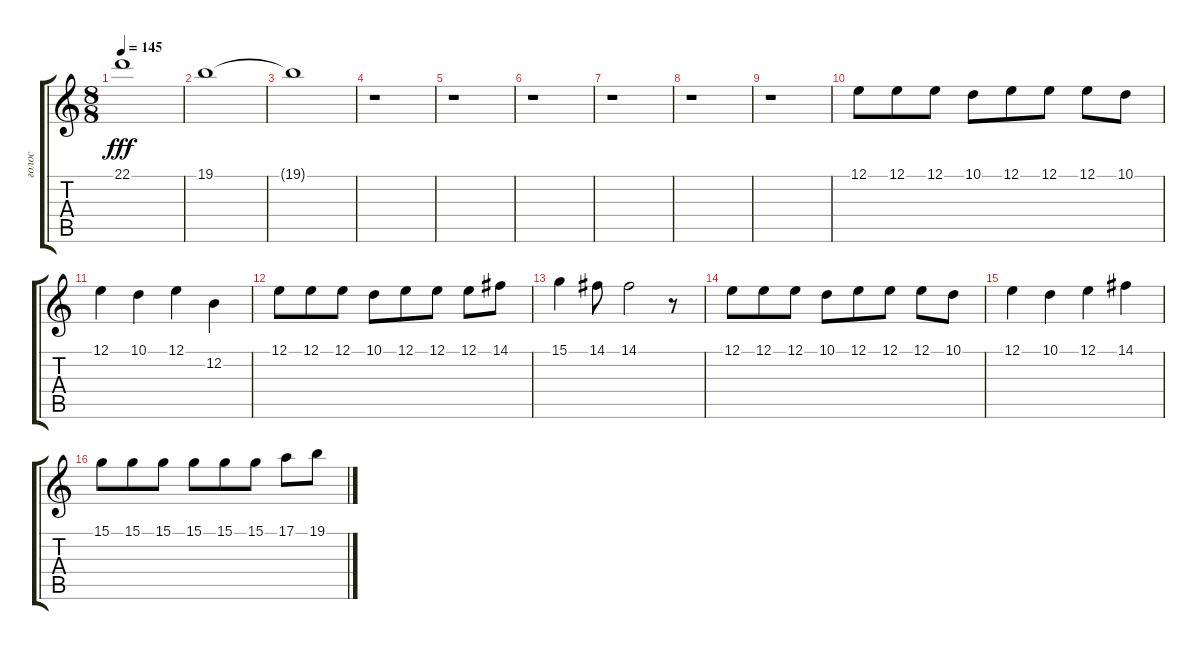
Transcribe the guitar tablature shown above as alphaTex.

\track ("голос" "голос") {instrument acousticgrandpiano}
\staff {score tabs}
\tuning (E4 B3 G3 D3 A2 E2) {hide}
\ts (8 8)
\tempo 145
\clef g2
\ks c
22.1{t}.1{dy fff} |
19.1.1 |
19.1{t}.1 |
r.1 |
r.1 |
r.1 |
r.1 |
r.1 |
r.1 |
12.1.8 12.1.8 12.1.8 10.1.8 12.1.8 12.1.8 12.1.8 10.1.8 |
12.1.4 10.1.4 12.1.4 12.2.4 |
12.1.8 12.1.8 12.1.8 10.1.8 12.1.8 12.1.8 12.1.8 14.1.8 |
15.1.4 14.1.8 14.1.2 r.8 |
12.1.8 12.1.8 12.1.8 10.1.8 12.1.8 12.1.8 12.1.8 10.1.8 |
12.1.4 10.1.4 12.1.4 14.1.4 |
15.1.8 15.1.8 15.1.8 15.1.8 15.1.8 15.1.8 17.1.8 19.1.8
